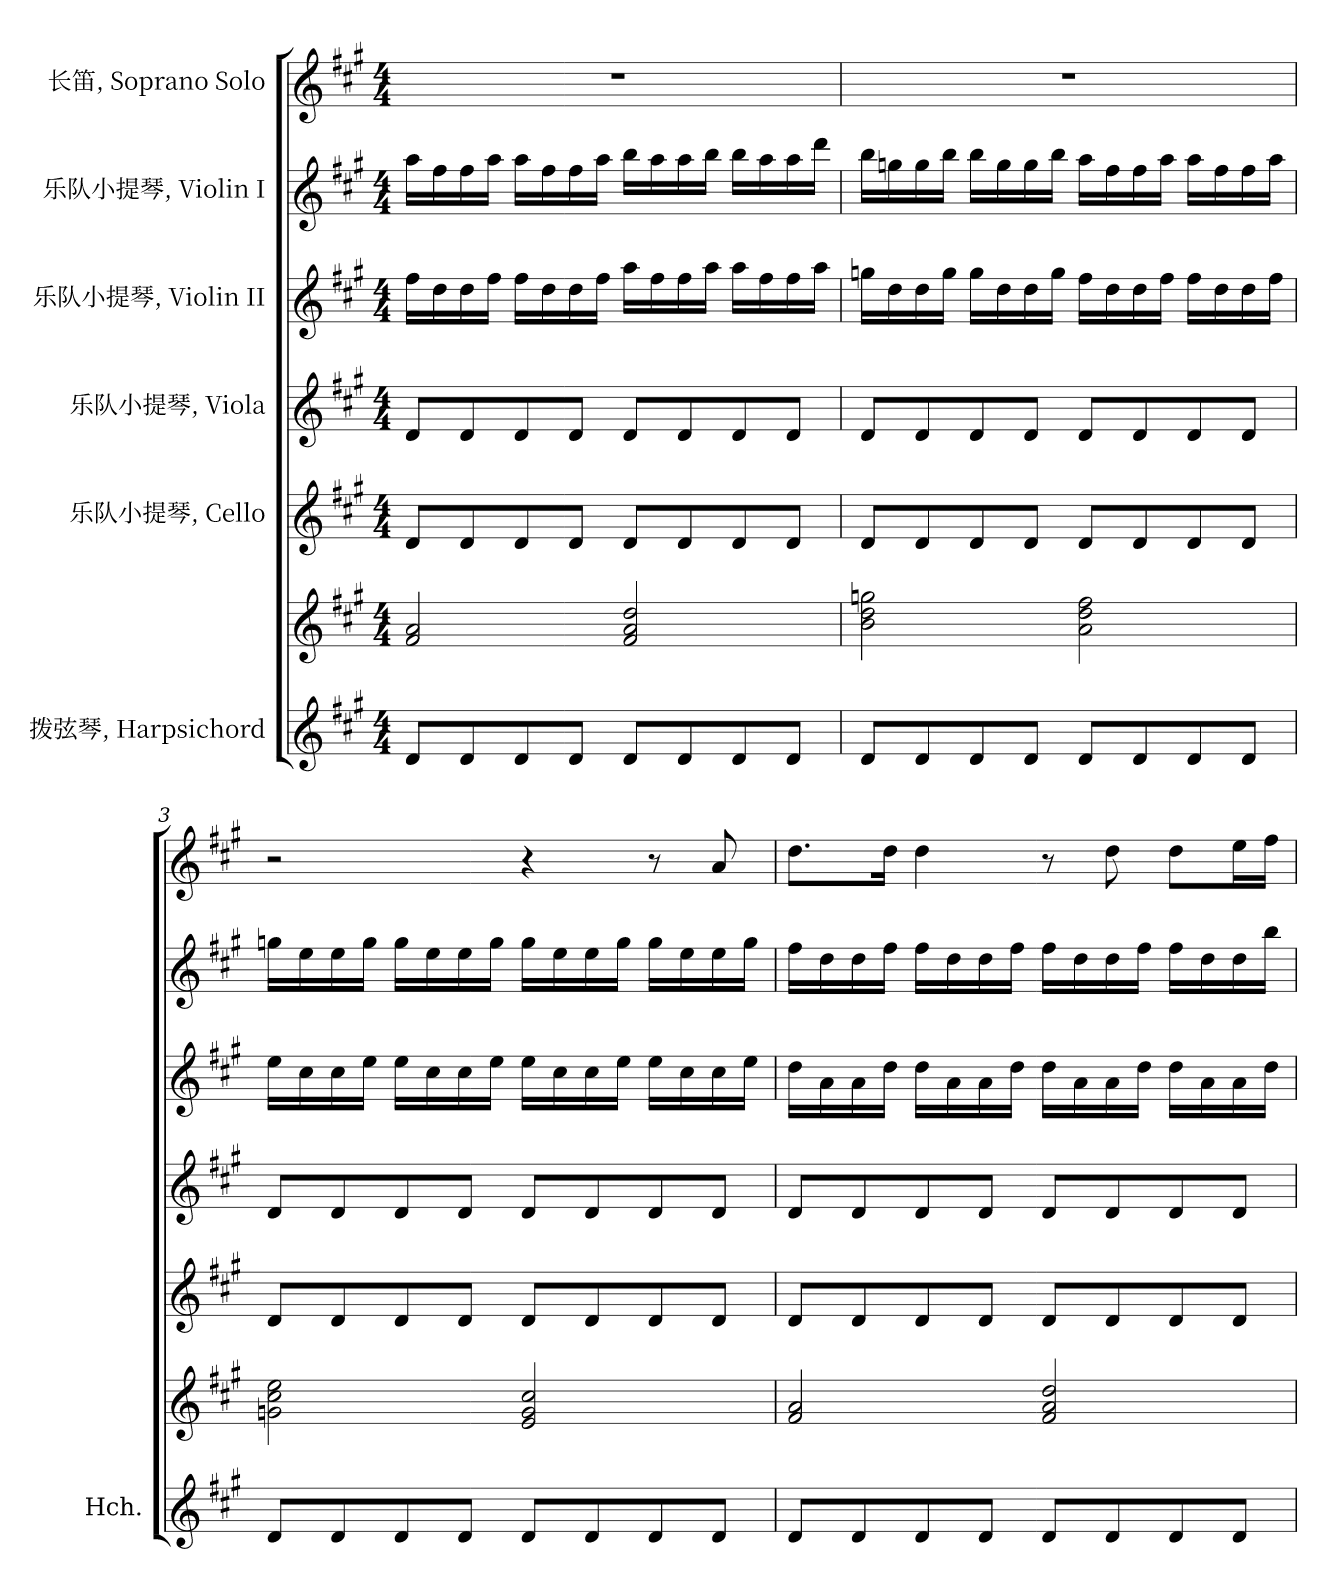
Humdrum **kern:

**kern	**kern	**kern	**kern	**kern	**kern	**kern
*part6	*part6	*part5	*part4	*part3	*part2	*part1
*staff7	*staff6	*staff5	*staff4	*staff3	*staff2	*staff1
*I"拨弦琴, Harpsichord	*	*I"乐队小提琴, Cello	*I"乐队小提琴, Viola	*I"乐队小提琴, Violin II	*I"乐队小提琴, Violin I	*I"长笛, Soprano Solo
*I'Hch.	*	*	*	*	*	*
*clefG2	*clefG2	*clefG2	*clefG2	*clefG2	*clefG2	*clefG2
*k[f#c#g#]	*k[f#c#g#]	*k[f#c#g#]	*k[f#c#g#]	*k[f#c#g#]	*k[f#c#g#]	*k[f#c#g#]
*M4/4	*M4/4	*M4/4	*M4/4	*M4/4	*M4/4	*M4/4
*MM120	*MM120	*MM120	*MM120	*MM120	*MM120	*MM120
=1	=1	=1	=1	=1	=1	=1
8d/L	2f#/ 2a/	8d/L	8d/L	16ff#\LL	16aa\LL	1r
.	.	.	.	16dd\	16ff#\	.
8d/	.	8d/	8d/	16dd\	16ff#\	.
.	.	.	.	16ff#\JJ	16aa\JJ	.
8d/	.	8d/	8d/	16ff#\LL	16aa\LL	.
.	.	.	.	16dd\	16ff#\	.
8d/J	.	8d/J	8d/J	16dd\	16ff#\	.
.	.	.	.	16ff#\JJ	16aa\JJ	.
8d/L	2f#/ 2a/ 2dd/	8d/L	8d/L	16aa\LL	16bb\LL	.
.	.	.	.	16ff#\	16aa\	.
8d/	.	8d/	8d/	16ff#\	16aa\	.
.	.	.	.	16aa\JJ	16bb\JJ	.
8d/	.	8d/	8d/	16aa\LL	16bb\LL	.
.	.	.	.	16ff#\	16aa\	.
8d/J	.	8d/J	8d/J	16ff#\	16aa\	.
.	.	.	.	16aa\JJ	16ddd\JJ	.
!!LO:PB:g=z
=2	=2	=2	=2	=2	=2	=2
8d/L	2b\ 2dd\ 2ggn\	8d/L	8d/L	16ggn\LL	16bb\LL	1r
.	.	.	.	16dd\	16ggn\	.
8d/	.	8d/	8d/	16dd\	16gg\	.
.	.	.	.	16gg\JJ	16bb\JJ	.
8d/	.	8d/	8d/	16gg\LL	16bb\LL	.
.	.	.	.	16dd\	16gg\	.
8d/J	.	8d/J	8d/J	16dd\	16gg\	.
.	.	.	.	16gg\JJ	16bb\JJ	.
8d/L	2a\ 2dd\ 2ff#\	8d/L	8d/L	16ff#\LL	16aa\LL	.
.	.	.	.	16dd\	16ff#\	.
8d/	.	8d/	8d/	16dd\	16ff#\	.
.	.	.	.	16ff#\JJ	16aa\JJ	.
8d/	.	8d/	8d/	16ff#\LL	16aa\LL	.
.	.	.	.	16dd\	16ff#\	.
8d/J	.	8d/J	8d/J	16dd\	16ff#\	.
.	.	.	.	16ff#\JJ	16aa\JJ	.
=3	=3	=3	=3	=3	=3	=3
8d/L	2gn\ 2cc#\ 2ee\	8d/L	8d/L	16ee\LL	16ggn\LL	2r
.	.	.	.	16cc#\	16ee\	.
8d/	.	8d/	8d/	16cc#\	16ee\	.
.	.	.	.	16ee\JJ	16gg\JJ	.
8d/	.	8d/	8d/	16ee\LL	16gg\LL	.
.	.	.	.	16cc#\	16ee\	.
8d/J	.	8d/J	8d/J	16cc#\	16ee\	.
.	.	.	.	16ee\JJ	16gg\JJ	.
8d/L	2e/ 2g/ 2cc#/	8d/L	8d/L	16ee\LL	16gg\LL	4r
.	.	.	.	16cc#\	16ee\	.
8d/	.	8d/	8d/	16cc#\	16ee\	.
.	.	.	.	16ee\JJ	16gg\JJ	.
8d/	.	8d/	8d/	16ee\LL	16gg\LL	8r
.	.	.	.	16cc#\	16ee\	.
8d/J	.	8d/J	8d/J	16cc#\	16ee\	8a/
.	.	.	.	16ee\JJ	16gg\JJ	.
!!LO:PB:g=z
=4	=4	=4	=4	=4	=4	=4
8d/L	2f#/ 2a/	8d/L	8d/L	16dd\LL	16ff#\LL	8.dd\L
.	.	.	.	16a\	16dd\	.
8d/	.	8d/	8d/	16a\	16dd\	.
.	.	.	.	16dd\JJ	16ff#\JJ	16dd\Jk
8d/	.	8d/	8d/	16dd\LL	16ff#\LL	4dd\
.	.	.	.	16a\	16dd\	.
8d/J	.	8d/J	8d/J	16a\	16dd\	.
.	.	.	.	16dd\JJ	16ff#\JJ	.
8d/L	2f#/ 2a/ 2dd/	8d/L	8d/L	16dd\LL	16ff#\LL	8r
.	.	.	.	16a\	16dd\	.
8d/	.	8d/	8d/	16a\	16dd\	8dd\
.	.	.	.	16dd\JJ	16ff#\JJ	.
8d/	.	8d/	8d/	16dd\LL	16ff#\LL	8dd\L
.	.	.	.	16a\	16dd\	.
8d/J	.	8d/J	8d/J	16a\	16dd\	16ee\L
.	.	.	.	16dd\JJ	16bb\JJ	16ff#\JJ
=	=	=	=	=	=	=
*-	*-	*-	*-	*-	*-	*-
